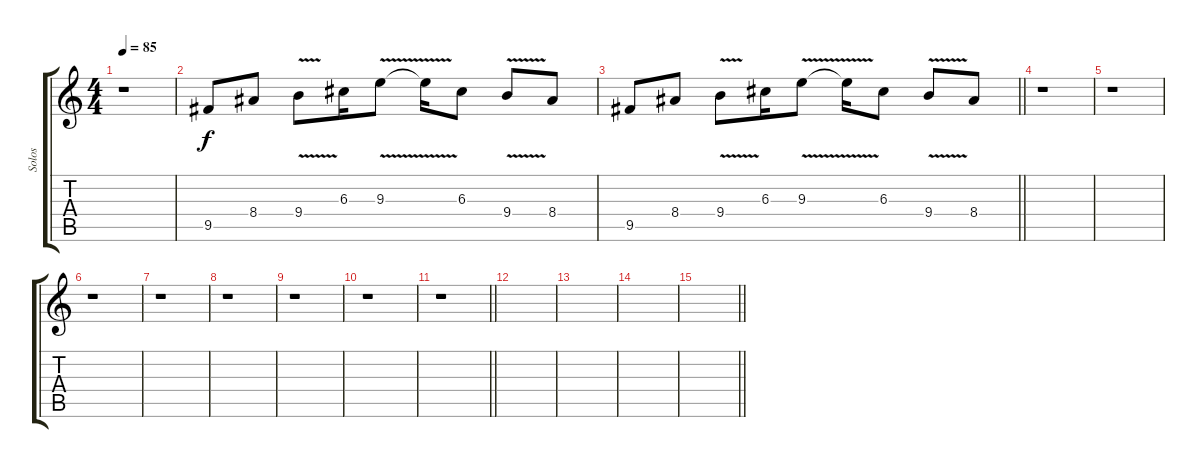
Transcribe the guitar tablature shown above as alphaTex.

\track ("Solos" "Solos") {instrument distortionguitar}
\staff {score tabs}
\tuning (E4 B3 G3 D3 A2 E2) {hide}
\ts (4 4)
\tempo 85
\clef g2
\ks c
r.1{dy f} |
9.5.8 8.4.8 9.4{v}.8 6.3.16 9.3{v}.8 9.3{t}.16 6.3.8 9.4{v}.8 8.4.8 |
\barLineRight lightlight
9.5.8 8.4.8 9.4{v}.8 6.3.16 9.3{v}.8 9.3{t}.16 6.3.8 9.4{v}.8 8.4.8 |
r.1 |
r.1 |
r.1 |
r.1 |
r.1 |
r.1 |
r.1 |
\barLineRight lightlight
r.1 |
|
|
|
\barLineRight lightlight
